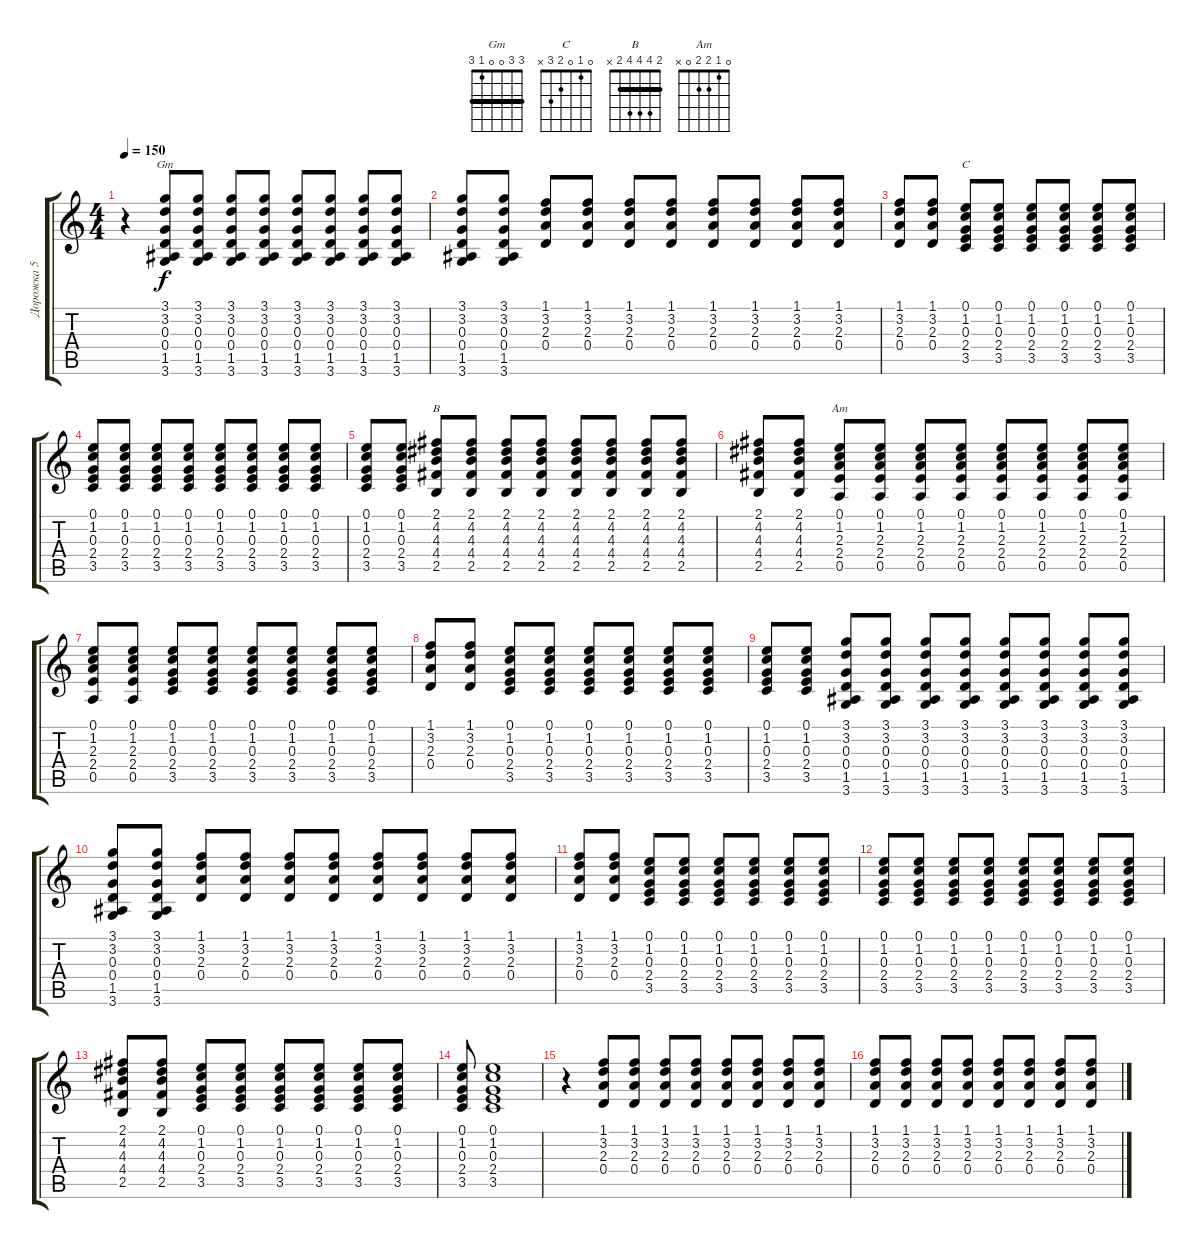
\track ("Дорожка 5" "Дорожка 5") {instrument acousticguitarnylon}
\staff {score tabs}
\tuning (E4 B3 G3 D3 A2 E2) {hide}
\chord ("Gm" 3 3 0 0 1 3) {barre 3}
\chord ("C" 0 1 0 2 3 x)
\chord ("B" 2 4 4 4 2 x) {barre 2}
\chord ("Am" 0 1 2 2 0 x)
\ts (4 4)
\tempo 150
\clef g2
\ks c
r.4{dy f} (3.1 3.2 0.3 0.4 1.5 3.6).8{ch "Gm"} (3.1 3.2 0.3 0.4 1.5 3.6).8 (3.1 3.2 0.3 0.4 1.5 3.6).8 (3.1 3.2 0.3 0.4 1.5 3.6).8 (3.1 3.2 0.3 0.4 1.5 3.6).8 (3.1 3.2 0.3 0.4 1.5 3.6).8 (3.1 3.2 0.3 0.4 1.5 3.6).8 (3.1 3.2 0.3 0.4 1.5 3.6).8 |
(3.1 3.2 0.3 0.4 1.5 3.6).8 (3.1 3.2 0.3 0.4 1.5 3.6).8 (1.1 3.2 2.3 0.4).8 (1.1 3.2 2.3 0.4).8 (1.1 3.2 2.3 0.4).8 (1.1 3.2 2.3 0.4).8 (1.1 3.2 2.3 0.4).8 (1.1 3.2 2.3 0.4).8 (1.1 3.2 2.3 0.4).8 (1.1 3.2 2.3 0.4).8 |
(1.1 3.2 2.3 0.4).8 (1.1 3.2 2.3 0.4).8 (0.1 1.2 0.3 2.4 3.5).8{ch "C"} (0.1 1.2 0.3 2.4 3.5).8 (0.1 1.2 0.3 2.4 3.5).8 (0.1 1.2 0.3 2.4 3.5).8 (0.1 1.2 0.3 2.4 3.5).8 (0.1 1.2 0.3 2.4 3.5).8 |
(0.1 1.2 0.3 2.4 3.5).8 (0.1 1.2 0.3 2.4 3.5).8 (0.1 1.2 0.3 2.4 3.5).8 (0.1 1.2 0.3 2.4 3.5).8 (0.1 1.2 0.3 2.4 3.5).8 (0.1 1.2 0.3 2.4 3.5).8 (0.1 1.2 0.3 2.4 3.5).8 (0.1 1.2 0.3 2.4 3.5).8 |
(0.1 1.2 0.3 2.4 3.5).8 (0.1 1.2 0.3 2.4 3.5).8 (2.1 4.2 4.3 4.4 2.5).8{ch "B"} (2.1 4.2 4.3 4.4 2.5).8 (2.1 4.2 4.3 4.4 2.5).8 (2.1 4.2 4.3 4.4 2.5).8 (2.1 4.2 4.3 4.4 2.5).8 (2.1 4.2 4.3 4.4 2.5).8 (2.1 4.2 4.3 4.4 2.5).8 (2.1 4.2 4.3 4.4 2.5).8 |
(2.1 4.2 4.3 4.4 2.5).8 (2.1 4.2 4.3 4.4 2.5).8 (0.1 1.2 2.3 2.4 0.5).8{ch "Am"} (0.1 1.2 2.3 2.4 0.5).8 (0.1 1.2 2.3 2.4 0.5).8 (0.1 1.2 2.3 2.4 0.5).8 (0.1 1.2 2.3 2.4 0.5).8 (0.1 1.2 2.3 2.4 0.5).8 (0.1 1.2 2.3 2.4 0.5).8 (0.1 1.2 2.3 2.4 0.5).8 |
(0.1 1.2 2.3 2.4 0.5).8 (0.1 1.2 2.3 2.4 0.5).8 (0.1 1.2 0.3 2.4 3.5).8 (0.1 1.2 0.3 2.4 3.5).8 (0.1 1.2 0.3 2.4 3.5).8 (0.1 1.2 0.3 2.4 3.5).8 (0.1 1.2 0.3 2.4 3.5).8 (0.1 1.2 0.3 2.4 3.5).8 |
(1.1 3.2 2.3 0.4).8 (1.1 3.2 2.3 0.4).8 (0.1 1.2 0.3 2.4 3.5).8 (0.1 1.2 0.3 2.4 3.5).8 (0.1 1.2 0.3 2.4 3.5).8 (0.1 1.2 0.3 2.4 3.5).8 (0.1 1.2 0.3 2.4 3.5).8 (0.1 1.2 0.3 2.4 3.5).8 |
(0.1 1.2 0.3 2.4 3.5).8 (0.1 1.2 0.3 2.4 3.5).8 (3.1 3.2 0.3 0.4 1.5 3.6).8 (3.1 3.2 0.3 0.4 1.5 3.6).8 (3.1 3.2 0.3 0.4 1.5 3.6).8 (3.1 3.2 0.3 0.4 1.5 3.6).8 (3.1 3.2 0.3 0.4 1.5 3.6).8 (3.1 3.2 0.3 0.4 1.5 3.6).8 (3.1 3.2 0.3 0.4 1.5 3.6).8 (3.1 3.2 0.3 0.4 1.5 3.6).8 |
(3.1 3.2 0.3 0.4 1.5 3.6).8 (3.1 3.2 0.3 0.4 1.5 3.6).8 (1.1 3.2 2.3 0.4).8 (1.1 3.2 2.3 0.4).8 (1.1 3.2 2.3 0.4).8 (1.1 3.2 2.3 0.4).8 (1.1 3.2 2.3 0.4).8 (1.1 3.2 2.3 0.4).8 (1.1 3.2 2.3 0.4).8 (1.1 3.2 2.3 0.4).8 |
(1.1 3.2 2.3 0.4).8 (1.1 3.2 2.3 0.4).8 (0.1 1.2 0.3 2.4 3.5).8 (0.1 1.2 0.3 2.4 3.5).8 (0.1 1.2 0.3 2.4 3.5).8 (0.1 1.2 0.3 2.4 3.5).8 (0.1 1.2 0.3 2.4 3.5).8 (0.1 1.2 0.3 2.4 3.5).8 |
(0.1 1.2 0.3 2.4 3.5).8 (0.1 1.2 0.3 2.4 3.5).8 (0.1 1.2 0.3 2.4 3.5).8 (0.1 1.2 0.3 2.4 3.5).8 (0.1 1.2 0.3 2.4 3.5).8 (0.1 1.2 0.3 2.4 3.5).8 (0.1 1.2 0.3 2.4 3.5).8 (0.1 1.2 0.3 2.4 3.5).8 |
(2.1 4.2 4.3 4.4 2.5).8 (2.1 4.2 4.3 4.4 2.5).8 (0.1 1.2 0.3 2.4 3.5).8 (0.1 1.2 0.3 2.4 3.5).8 (0.1 1.2 0.3 2.4 3.5).8 (0.1 1.2 0.3 2.4 3.5).8 (0.1 1.2 0.3 2.4 3.5).8 (0.1 1.2 0.3 2.4 3.5).8 |
(0.1 1.2 0.3 2.4 3.5).8 (0.1 1.2 0.3 2.4 3.5).1 |
r.4 (1.1 3.2 2.3 0.4).8 (1.1 3.2 2.3 0.4).8 (1.1 3.2 2.3 0.4).8 (1.1 3.2 2.3 0.4).8 (1.1 3.2 2.3 0.4).8 (1.1 3.2 2.3 0.4).8 (1.1 3.2 2.3 0.4).8 (1.1 3.2 2.3 0.4).8 |
(1.1 3.2 2.3 0.4).8 (1.1 3.2 2.3 0.4).8 (1.1 3.2 2.3 0.4).8 (1.1 3.2 2.3 0.4).8 (1.1 3.2 2.3 0.4).8 (1.1 3.2 2.3 0.4).8 (1.1 3.2 2.3 0.4).8 (1.1 3.2 2.3 0.4).8
